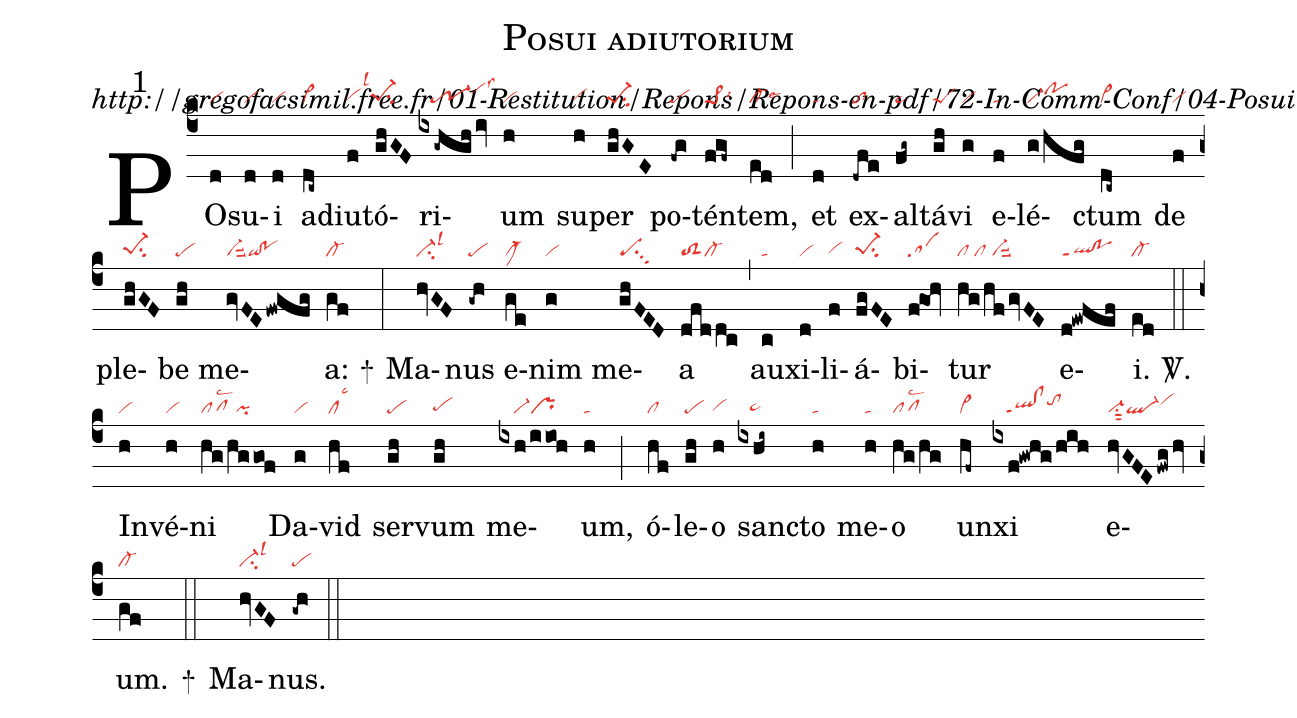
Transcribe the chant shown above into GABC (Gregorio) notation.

name: Posui adiutorium;
commentary: http://gregofacsimil.free.fr/01-Restitution/Repons/Repons-en-pdf/72-In-Comm-Conf/04-Posui-adjutorium.pdf;
mode: 1;
nabc-lines: 1;
%%
(c4)
PO(d|vi)su(d|vi)i(d|vi) ad(dc~|vi>)iu(f|vihg)tó(ghGF|```pe-1hgsu2lsl1)ri(ix-ghgh/iv|///tr-1vihilss3)um(h|vi) su(h|vihg)per(ghGE|pe-1su2) po(-fg|pe)tén(fgf~|pe>1lsi6)tem,(ed|cl-lse6) (;)
et(d|ta) ex(-dfe|to)al(fg~|ta>)tá(gh|peS)vi(g|vi) e(f|ta)lé(g/hfg|vi-pohi)ctum(dc~|vi>) de(f|vi) ple(ghGF|pe-1hgsu2)be(gh|pe) me(gvFEfwgfg|vi-suu2qi!po)a:(gf|cl-) +(:)
Ma(hvGF|ci-lsl3)nus(-gh|pe) e(ge|clM-)nim(g|vi) me(ghFED|pesu3)a(dfddc|toS2cl-) (,)
au(c|ta)xi(d|vi)li(f|vihg)á(fgFE|pe-1hgsu2)bi(fgOh|sa)tur(hg/hf/gvFE|cl/cl/vi-suu2) e(d!ewfef|ql!poppt1)i.(ed|cl-) <sp>V/</sp>.(::)
In(h|vi)vé(h|vi)ni(hg/hggof|pflsc2pi) Da(g|vi)vid(hf|cllsc3) ser(gh|pe)vum(gh|pehg) me(ixh/iioh|////vi-pr)um,(h|ta) (;)
ó(hf|cl)le(gh|pe)o(h|vihg) san(ixhi~|///ta>hg)cto(h|ta) me(h|ta)o(hg/hg|pflsc2) un(hf~|vi>)xi(ixf!gwhg/hih|///ql!clppt1tohi) e(hvGFEfwg/hv|vi-su1sut2ql-vihi)um.(gf|cl-) +(::)
Ma(hvGF|ci-lsl3)nus.(-gh|pe) (::)
